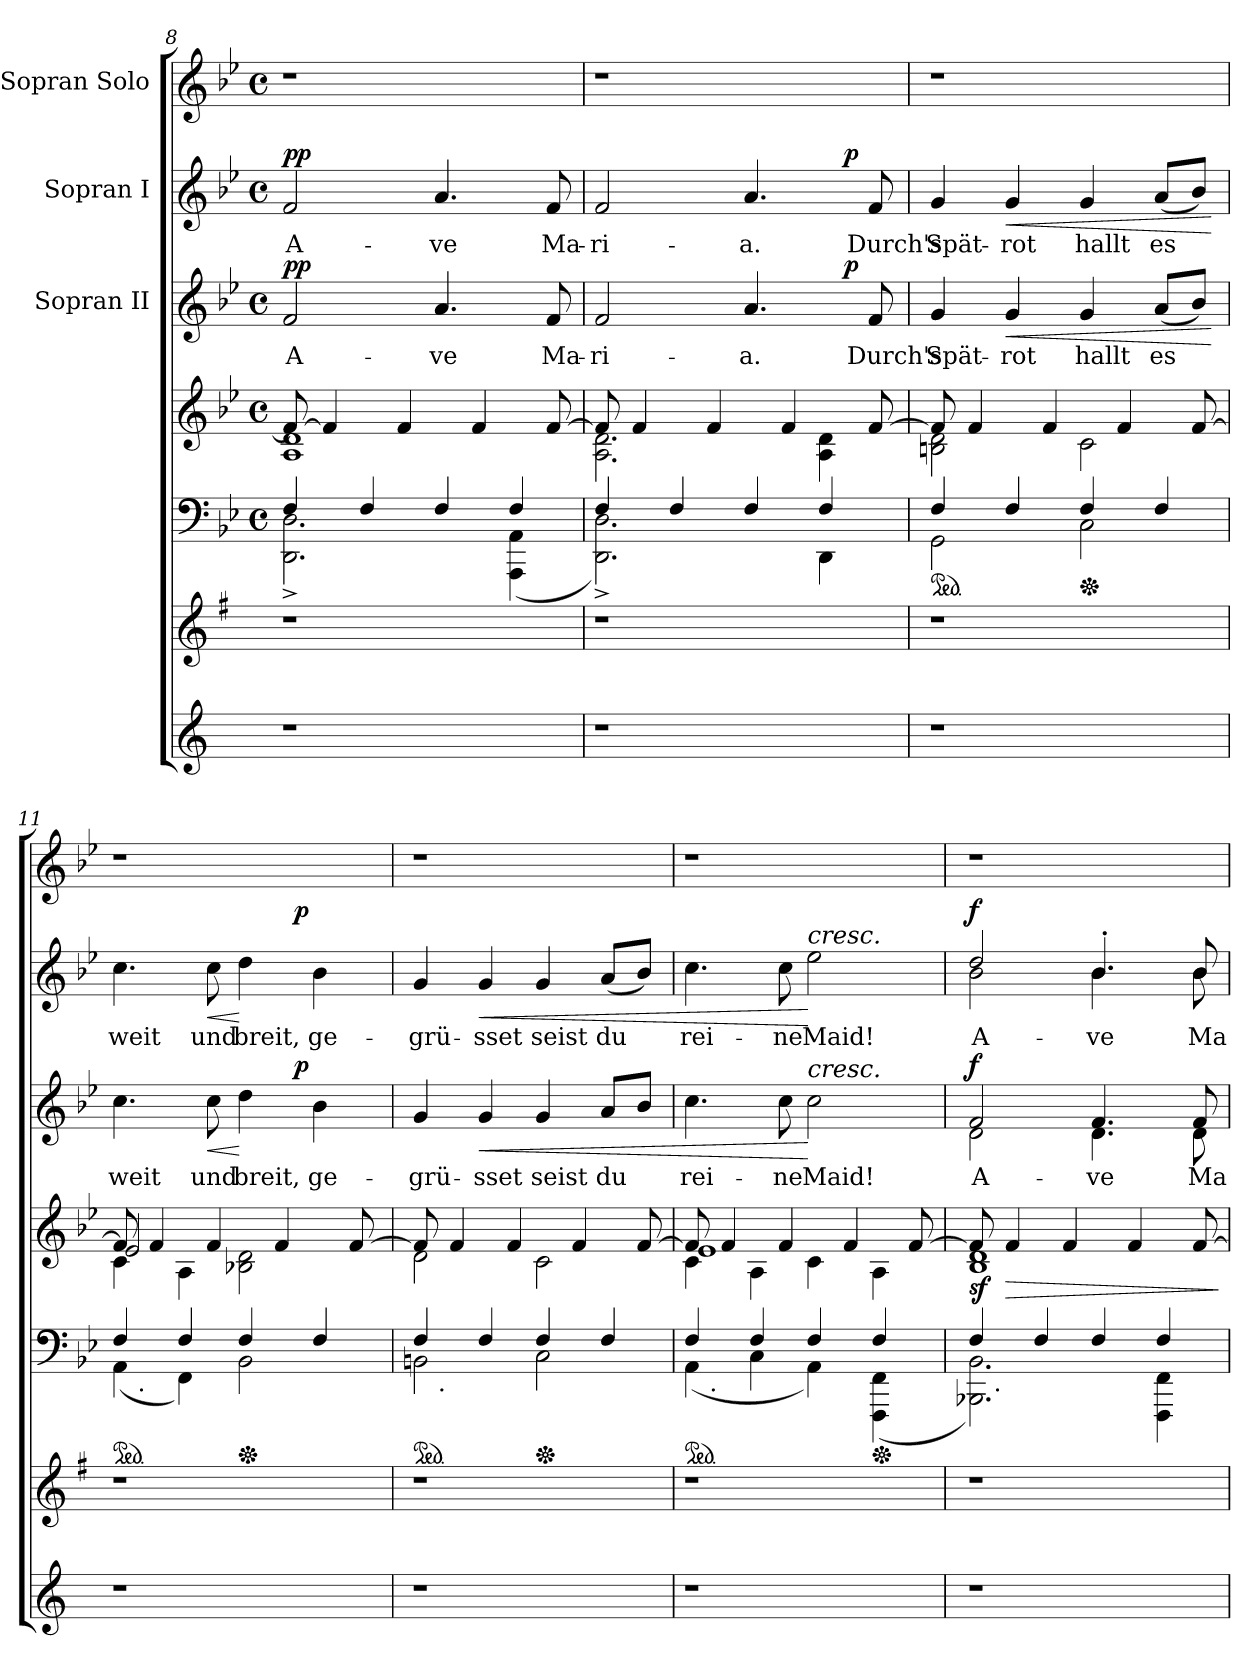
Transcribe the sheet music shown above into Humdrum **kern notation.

**kern	**kern	**kern	**kern	**dynam	**kern	**text	**dynam	**kern	**text	**dynam	**kern
*part7	*part6	*part5	*part4	*part4	*part3	*part3	*part3	*part2	*part2	*part2	*part1
*staff7	*staff6	*staff5	*staff4	*staff4	*staff3	*staff3	*staff3	*staff2	*staff2	*staff2	*staff1
*	*	*	*	*	*I"Sopran II	*	*	*I"Sopran I	*	*	*I"Sopran Solo
*clefG2	*clefG2	*clefF4	*clefG2	*	*clefG2	*	*	*clefG2	*	*	*clefG2
*	*ITrd-3c-5	*ITrd-3c-5	*ITrd-3c-5	*	*ITrd-3c-5	*	*	*ITrd-3c-5	*	*	*ITrd-3c-5
*k[]	*k[]	*k[b-e-a-]	*k[b-e-a-]	*	*k[b-e-a-]	*	*	*k[b-e-a-]	*	*	*k[b-e-a-]
*C:	*C:	*E-:	*E-:	*	*E-:	*	*	*E-:	*	*	*E-:
*	*	*M4/4	*M4/4	*	*M4/4	*	*	*M4/4	*	*	*M4/4
*	*	*met(c)	*met(c)	*	*met(c)	*	*	*met(c)	*	*	*met(c)
=8	=8	=8	=8	=8	=8	=8	=8	=8	=8	=8	=8
*	*	*^	*^	*	*	*	*	*	*	*	*
!	!	!	!	!	!	!	!	!LO:LY:b	!LO:DY:a	!	!LO:LY:b	!LO:DY:a	!
1r	1r	4B-/	2.GG\^< 2.G\^<	8b-/_	1d 1g	.	2b-/	A-	pp	2b-/	A-	pp	1r
.	.	.	.	4b-/]	.	.	.	.	.	.	.	.	.
.	.	4B-/	.	.	.	.	.	.	.	.	.	.	.
.	.	.	.	4b-/	.	.	.	.	.	.	.	.	.
!	!	!	!	!	!	!	!	!LO:LY:b	!	!	!LO:LY:b	!	!
.	.	4B-/	.	.	.	.	4.dd/	-ve	.	4.dd/	-ve	.	.
.	.	.	.	4b-/	.	.	.	.	.	.	.	.	.
.	.	4B-/	(4DD\ 4D\	.	.	.	.	.	.	.	.	.	.
!	!	!	!	!	!	!	!	!LO:LY:b	!	!	!LO:LY:b	!	!
.	.	.	.	[>8b-/	.	.	8b-/	Ma-	.	8b-/	Ma-	.	.
=9	=9	=9	=9	=9	=9	=9	=9	=9	=9	=9	=9	=9	=9
!	!	!	!	!	!	!	!	!LO:LY:b	!	!	!LO:LY:b	!	!
*	*	*	*	*	*	*	*^	*	*	*^	*	*	*
1r	1r	4B-/	2.GG\^< 2.G\^<)	8b-/]	2.d\ 2.g\	.	2b-/	2ryy	-ri-	.	2b-/	2ryy	-ri-	.	1r
.	.	.	.	4b-/	.	.	.	.	.	.	.	.	.	.	.
.	.	4B-/	.	.	.	.	.	.	.	.	.	.	.	.	.
.	.	.	.	4b-/	.	.	.	.	.	.	.	.	.	.	.
!	!	!	!	!	!	!	!	!	!LO:LY:b	!	!	!	!LO:LY:b	!	!
.	.	4B-/	.	.	.	.	4.dd/	4ryy	-a.	.	4.dd/	4ryy	-a.	.	.
.	.	.	.	4b-/	.	.	.	.	.	.	.	.	.	.	.
.	.	4B-/	4GG\	.	4d\ 4g\	.	.	16ryy	.	.	.	16ryy	.	.	.
!	!	!	!	!	!	!	!	!	!	!LO:DY:a	!	!	!	!LO:DY:a	!
.	.	.	.	.	.	.	.	8.ryy	.	p	.	8.ryy	.	p	.
!	!	!	!	!	!	!	!	!	!LO:LY:b	!	!	!	!LO:LY:b	!	!
.	.	.	.	[>8b-/	.	.	8b-/	.	Durch's	.	8b-/	.	Durch's	.	.
*	*	*	*	*	*	*	*v	*v	*	*	*	*	*	*	*
*	*	*	*	*	*	*	*	*	*	*v	*v	*	*	*
=10	=10	=10	=10	=10	=10	=10	=10	=10	=10	=10	=10	=10	=10
*	*	*ped	*	*	*	*	*	*	*	*	*	*	*
*	*	*	*	*	*	*	*^	*	*	*^	*	*	*
!	!	!	!	!	!	!	!	!	!LO:LY:b	!	!	!	!LO:LY:b	!	!
*	*	*	*	*	*	*	*v	*v	*	*	*	*	*	*	*
*	*	*	*	*	*	*	*	*	*	*v	*v	*	*	*
1r	1r	4B-/	2C\	8b-/]	2en\ 2g\	.	4cc/	Spät-	.	4cc/	Spät-	.	1r
.	.	.	.	4b-/	.	.	.	.	.	.	.	.	.
!	!	!	!	!	!	!	!	!LO:LY:b	!LO:HP:b	!	!LO:LY:b	!LO:HP:b	!
.	.	4B-/	.	.	.	.	4cc/	-rot	<	4cc/	-rot	<	.
.	.	.	.	4b-/	.	.	.	.	.	.	.	.	.
*	*	*Xped	*	*	*	*	*	*	*	*	*	*	*
!	!	!	!	!	!	!	!	!LO:LY:b	!	!	!LO:LY:b	!	!
.	.	4B-/	2F\	.	2f\	.	4cc/	hallt	.	4cc/	hallt	.	.
.	.	.	.	4b-/	.	.	.	.	.	.	.	.	.
!	!	!	!	!	!	!	!	!LO:LY:b	!	!	!LO:LY:b	!	!
.	.	4B-/	.	.	.	.	(<8dd/L	es	.	(<8dd/L	es	.	.
.	.	.	.	[>8b-/	.	.	8ee-/J)	.	.	8ee-/J)	.	.	.
*	*	*v	*v	*	*	*	*	*	*	*	*	*	*
*	*	*	*v	*v	*	*	*	*	*	*	*	*
.	.	.	.	.	.	.	[	.	.	[	.
!!LO:PB:g=z
=11	=11	=11	=11	=11	=11	=11	=11	=11	=11	=11	=11
*	*	*ped	*	*	*	*	*	*	*	*	*
*	*	*^	*^	*	*	*	*	*	*	*	*
*	*	*	*	*	*^	*	*	*	*	*	*	*	*
!	!	!	!	!	!	!	!	!	!LO:LY:b	!	!	!LO:LY:b	!	!
*	*	*	*^	*	*	*	*	*^	*	*	*^	*	*	*
1r	1r	4B-/	(<4D\	16.ryy	8b-/]	4f\	2a-/	.	4.ff\	2ryy	weit	.	4.ff\	2ryy	weit	.	1r
!	!	!	!	!LO:TX:b:t=.	!	!	!	!	!	!	!	!	!	!	!	!	!
.	.	.	.	2ryy	.	.	.	.	.	.	.	.	.	.	.	.	.
.	.	.	.	.	4b-/	.	.	.	.	.	.	.	.	.	.	.	.
.	.	4B-/	4BB-\)	.	.	4d\	.	.	.	.	.	.	.	.	.	.	.
!	!	!	!	!	!	!	!	!	!	!	!LO:LY:b	!LO:HP:b	!	!	!LO:LY:b	!LO:HP:b	!
.	.	.	.	.	4b-/	.	.	.	8ff\	.	und	<	8ff\	.	und	<	.
*	*	*Xped	*	*	*	*	*	*	*	*	*	*	*	*	*	*	*
!	!	!	!	!	!	!	!	!	!	!	!LO:LY:b	!	!	!	!LO:LY:b	!	!
.	.	4B-/	2E-\	.	.	2e-X\ 2g\	2ryy	.	4gg\	8.ryy	breit,	[	4gg\	8.ryy	breit,	[	.
.	.	.	.	4ryy	.	.	.	.	.	.	.	.	.	.	.	.	.
.	.	.	.	.	4b-/	.	.	.	.	.	.	.	.	.	.	.	.
!	!	!	!	!	!	!	!	!	!	!	!	!LO:DY:a	!	!	!	!LO:DY:a	!
.	.	.	.	.	.	.	.	.	.	4ryy	.	p	.	4ryy	.	p	.
!	!	!	!	!	!	!	!	!	!	!	!LO:LY:b	!	!	!	!LO:LY:b	!	!
.	.	4B-/	.	.	.	.	.	.	4ee-\	.	ge-	.	4ee-\	.	ge-	.	.
.	.	.	.	8ryy	.	.	.	.	.	.	.	.	.	.	.	.	.
.	.	.	.	.	[>8b-/	.	.	.	.	.	.	.	.	.	.	.	.
.	.	.	.	.	.	.	.	.	.	16ryy	.	.	.	16ryy	.	.	.
.	.	.	.	32ryy	.	.	.	.	.	.	.	.	.	.	.	.	.
*	*	*	*	*	*v	*v	*v	*	*	*	*	*	*v	*v	*	*	*
*	*	*	*	*	*	*	*v	*v	*	*	*	*	*	*
=12	=12	=12	=12	=12	=12	=12	=12	=12	=12	=12	=12	=12	=12
*	*	*ped	*	*	*	*	*	*	*	*	*	*	*
*	*	*	*	*	*^	*	*^	*	*	*^	*	*	*
*	*	*	*	*	*	*^	*	*	*	*	*	*	*	*	*	*
!	!	!	!	!	!	!	!	!	!	!	!LO:LY:b	!	!	!	!LO:LY:b	!	!
*	*	*	*	*	*	*v	*v	*	*	*	*	*	*v	*v	*	*	*
*	*	*	*	*	*	*	*	*v	*v	*	*	*	*	*	*
1r	1r	4B-/	2En\	16.ryy	8b-/]	2g\	.	4cc/	-grü-	.	4cc/	-grü-	.	1r
!	!	!	!	!LO:TX:b:t=.	!	!	!	!	!	!	!	!	!	!
.	.	.	.	2ryy	.	.	.	.	.	.	.	.	.	.
.	.	.	.	.	4b-/	.	.	.	.	.	.	.	.	.
!	!	!	!	!	!	!	!	!	!LO:LY:b	!LO:HP:b	!	!LO:LY:b	!LO:HP:b	!
.	.	4B-/	.	.	.	.	.	4cc/	-sset	<	4cc/	-sset	<	.
.	.	.	.	.	4b-/	.	.	.	.	.	.	.	.	.
*	*	*Xped	*	*	*	*	*	*	*	*	*	*	*	*
!	!	!	!	!	!	!	!	!	!LO:LY:b	!	!	!LO:LY:b	!	!
.	.	4B-/	2F\	.	.	2f\	.	4cc/	seist	.	4cc/	seist	.	.
.	.	.	.	4ryy	.	.	.	.	.	.	.	.	.	.
.	.	.	.	.	4b-/	.	.	.	.	.	.	.	.	.
!	!	!	!	!	!	!	!	!	!LO:LY:b	!	!	!LO:LY:b	!	!
.	.	4B-/	.	.	.	.	.	8dd/L	du	.	(<8dd/L	du	.	.
.	.	.	.	8ryy	.	.	.	.	.	.	.	.	.	.
.	.	.	.	.	[>8b-/	.	.	8ee-/J	.	.	8ee-/J)	.	.	.
.	.	.	.	32ryy	.	.	.	.	.	.	.	.	.	.
*	*	*	*	*	*v	*v	*	*	*	*	*	*	*	*
=13	=13	=13	=13	=13	=13	=13	=13	=13	=13	=13	=13	=13	=13
*	*	*ped	*	*	*	*	*	*	*	*	*	*	*
*	*	*	*	*	*^	*	*	*	*	*	*	*	*
*	*	*	*	*	*	*^	*	*	*	*	*	*	*	*
!	!	!	!	!	!	!	!	!	!	!LO:LY:b	!	!	!LO:LY:b	!	!
1r	1r	4B-/	(<4D\	16.ryy	8b-/]	4f\	1a-	.	4.ff\	rei-	.	4.ff\	rei-	.	1r
!	!	!	!	!LO:TX:b:t=.	!	!	!	!	!	!	!	!	!	!	!
.	.	.	.	2ryy	.	.	.	.	.	.	.	.	.	.	.
.	.	.	.	.	4b-/	.	.	.	.	.	.	.	.	.	.
.	.	4B-/	4F\	.	.	4d\	.	.	.	.	.	.	.	.	.
!	!	!	!	!	!	!	!	!	!	!LO:LY:b	!	!	!LO:LY:b	!	!
.	.	.	.	.	4b-/	.	.	.	8ff\	-ne	.	8ff\	-ne	.	.
!	!	!	!	!	!	!	!	!	!	!	!	!LO:TX:a:i:t=cresc.	!	!	!
!	!	!	!	!	!	!	!	!	!LO:TX:a:i:t=cresc.	!	!	!	!	!	!
!	!	!	!	!	!	!	!	!	!	!LO:LY:b	!	!	!LO:LY:b	!	!
.	.	4B-/	4D\)	.	.	4f\	.	.	2ff\	Maid!	[	2aa-\	Maid!	[	.
.	.	.	.	4ryy	.	.	.	.	.	.	.	.	.	.	.
.	.	.	.	.	4b-/	.	.	.	.	.	.	.	.	.	.
*	*	*Xped	*	*	*	*	*	*	*	*	*	*	*	*	*
.	.	4B-/	(4BBB-\ 4BB-\	.	.	4d\	.	.	.	.	.	.	.	.	.
.	.	.	.	8ryy	.	.	.	.	.	.	.	.	.	.	.
.	.	.	.	.	[>8b-/	.	.	.	.	.	.	.	.	.	.
.	.	.	.	32ryy	.	.	.	.	.	.	.	.	.	.	.
=14	=14	=14	=14	=14	=14	=14	=14	=14	=14	=14	=14	=14	=14	=14	=14
!	!	!	!	!	!	!	!	!LO:DY:b	!	!LO:LY:b	!LO:DY:a	!	!LO:LY:b	!LO:DY:a	!
*	*	*	*	*	*	*v	*v	*	*^	*	*	*^	*	*	*
1r	1r	4B-/	2.EE-X\ 2.E-\)	16.ryy	8b-/]	1e- 1g	sf	2b-/	2g\	A-	f	2gg/	2ee-\	A-	f	1r
!	!	!	!	!LO:TX:b:t=.	!	!	!	!	!	!	!	!	!	!	!	!
.	.	.	.	2ryy	.	.	.	.	.	.	.	.	.	.	.	.
!	!	!	!	!	!	!	!LO:HP:b	!	!	!	!	!	!	!	!	!
.	.	.	.	.	4b-/	.	>	.	.	.	.	.	.	.	.	.
.	.	4B-/	.	.	.	.	.	.	.	.	.	.	.	.	.	.
.	.	.	.	.	4b-/	.	.	.	.	.	.	.	.	.	.	.
!	!	!	!	!	!	!	!	!	!	!LO:LY:b	!	!	!	!LO:LY:b	!	!
.	.	4B-/	.	.	.	.	.	4.b-/	4.g\	-ve	.	4.ee-'>/	4.ee-\	-ve	.	.
.	.	.	.	4ryy	.	.	.	.	.	.	.	.	.	.	.	.
.	.	.	.	.	4b-/	.	.	.	.	.	.	.	.	.	.	.
.	.	4B-/	4BBB-\ 4BB-\	.	.	.	.	.	.	.	.	.	.	.	.	.
.	.	.	.	8ryy	.	.	.	.	.	.	.	.	.	.	.	.
!	!	!	!	!	!	!	!	!	!	!LO:LY:b	!	!	!	!LO:LY:b	!	!
.	.	.	.	.	[>8b-/	.	.	8b-/	8g\	Ma-	.	8ee-/	8ee-\	Ma-	.	.
.	.	.	.	32ryy	.	.	.	.	.	.	.	.	.	.	.	.
*	*	*	*	*	*v	*v	*	*	*	*	*	*v	*v	*	*	*
*	*	*	*	*	*	*	*v	*v	*	*	*	*	*	*
.	.	.	.	.	.	]	.	.	.	.	.	.	.
*	*	*v	*v	*v	*	*	*	*	*	*	*	*	*
=	=	=	=	=	=	=	=	=	=	=	=
*-	*-	*-	*-	*-	*-	*-	*-	*-	*-	*-	*-
